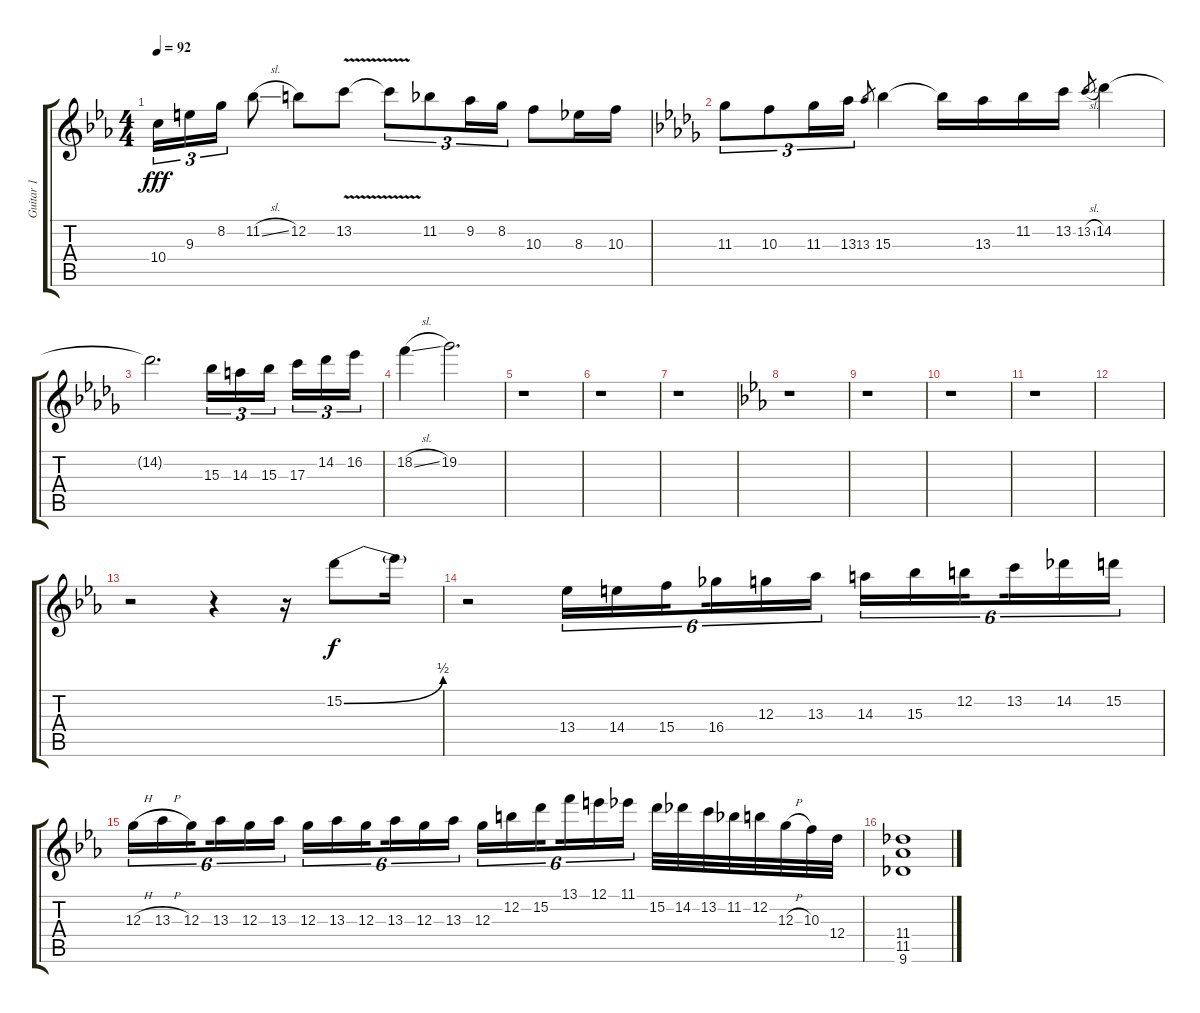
\track ("Guitar 1" "Guitar 1") {instrument overdrivenguitar}
\staff {score tabs}
\tuning (E4 B3 G3 D3 A2 E2) {hide}
\ts (4 4)
\tempo 92
\clef g2
\ks eb
10.4.16{tu (3 2) dy fff} 9.3.16{tu (3 2)} 8.2.16{tu (3 2)} 11.2{sl}.8 12.2.8 13.2{v}.8 13.2{t}.8{tu (3 2)} 11.2.8{tu (3 2)} 9.2.16{tu (3 2)} 8.2.16{tu (3 2)} 10.3.8 8.3.16 10.3.16 |
\ks db
11.3.8{tu (3 2)} 10.3.8{tu (3 2)} 11.3.16{tu (3 2)} 13.3.16{tu (3 2)} 13.3.8{gr} 15.3.4 15.3{t}.16 13.3.16 11.2.16 13.2.16 13.2{sl}.8{gr} 14.2.4 |
14.2{t}.2{d} 15.3.16{tu (3 2)} 14.3.16{tu (3 2)} 15.3.16{tu (3 2) beam splitsecondary} 17.3.16{tu (3 2)} 14.2.16{tu (3 2)} 16.2.16{tu (3 2)} |
18.2{sl}.4 19.2.2{d} |
r.1 |
r.1 |
r.1 |
\ks eb
r.1 |
r.1 |
r.1 |
r.1 |
|
r.2 r.4 r.16 15.2{be (bend 0 0 60 2)}.8{dy f} 15.2{t}.16 |
r.2 13.4.16{tu (6 4)} 14.4.16{tu (6 4)} 15.4.16{tu (6 4) beam splitsecondary} 16.4.16{tu (6 4)} 12.3.16{tu (6 4)} 13.3.16{tu (6 4)} 14.3.16{tu (6 4)} 15.3.16{tu (6 4)} 12.2.16{tu (6 4) beam splitsecondary} 13.2.16{tu (6 4)} 14.2.16{tu (6 4)} 15.2.16{tu (6 4)} |
12.3{h}.16{tu (6 4)} 13.3{h}.16{tu (6 4)} 12.3.16{tu (6 4) beam splitsecondary} 13.3.16{tu (6 4)} 12.3.16{tu (6 4)} 13.3.16{tu (6 4)} 12.3.16{tu (6 4)} 13.3.16{tu (6 4)} 12.3.16{tu (6 4) beam splitsecondary} 13.3.16{tu (6 4)} 12.3.16{tu (6 4)} 13.3.16{tu (6 4)} 12.3.16{tu (6 4)} 12.2.16{tu (6 4)} 15.2.16{tu (6 4) beam splitsecondary} 13.1.16{tu (6 4)} 12.1.16{tu (6 4)} 11.1.16{tu (6 4)} 15.2.32 14.2.32 13.2.32 11.2.32 12.2.32 12.3{h}.32 10.3.32 12.4.32 |
(11.4 11.5 9.6).1
